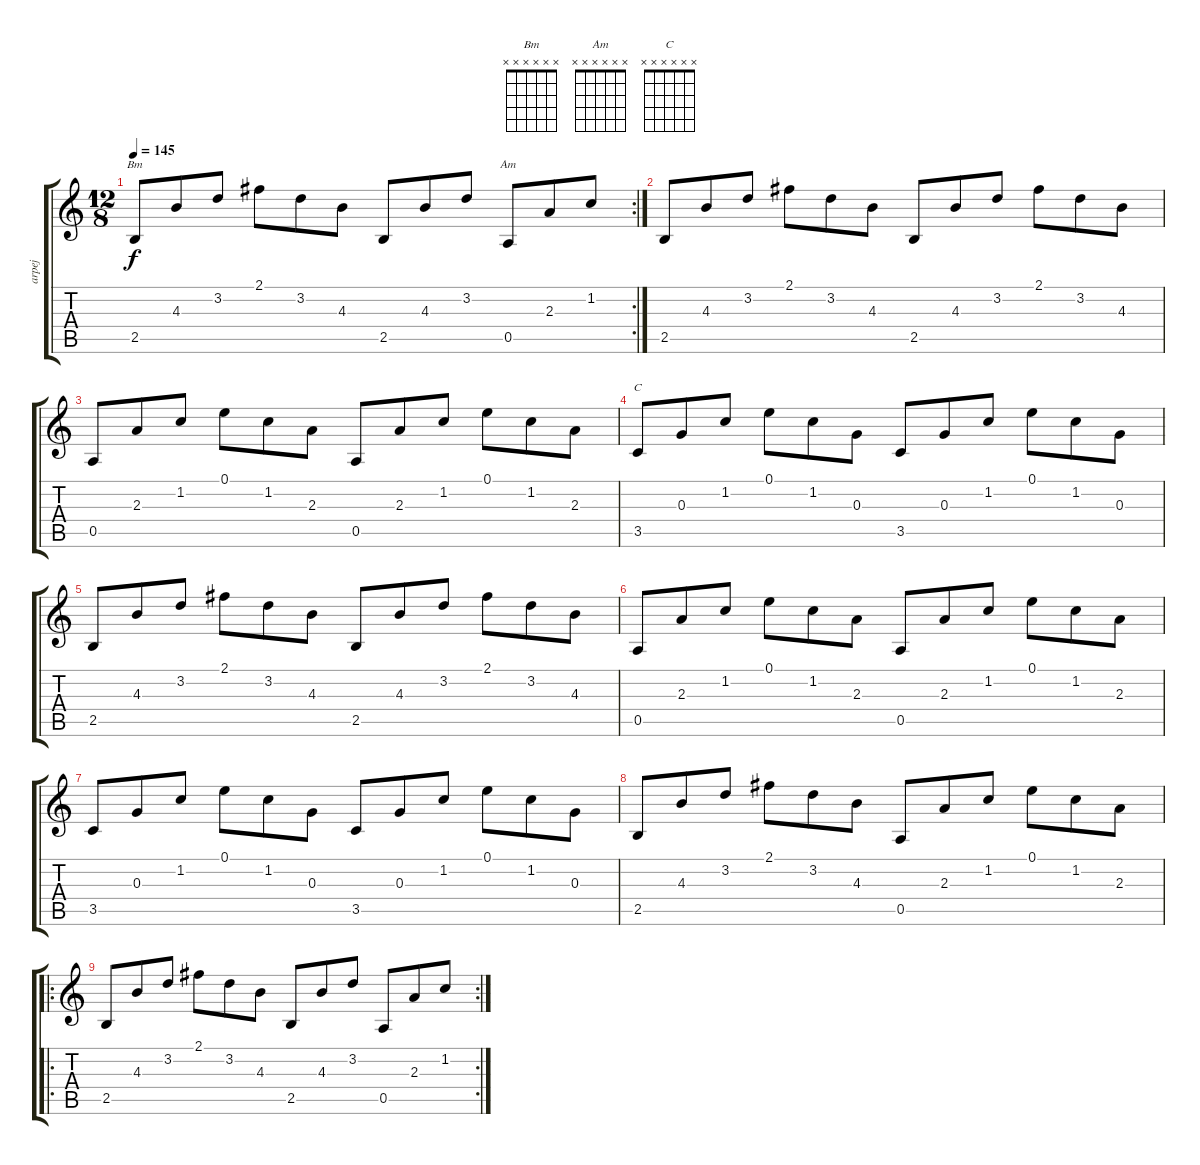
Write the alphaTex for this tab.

\track ("arpej" "arpej") {instrument acousticguitarnylon}
\staff {score tabs}
\tuning (E4 B3 G3 D3 A2 E2) {hide}
\chord ("Bm" x x x x x x) {firstfret 0}
\chord ("Am" x x x x x x) {firstfret 0}
\chord ("C" x x x x x x) {firstfret 0}
\rc 2
\ts (12 8)
\tempo 145
\clef g2
\ks c
2.5.8{ch "Bm" dy f instrument acousticguitarnylon} 4.3.8 3.2.8 2.1.8 3.2.8 4.3.8 2.5.8 4.3.8 3.2.8 0.5.8{ch "Am"} 2.3.8 1.2.8 |
2.5.8 4.3.8 3.2.8 2.1.8 3.2.8 4.3.8 2.5.8 4.3.8 3.2.8 2.1.8 3.2.8 4.3.8 |
0.5.8 2.3.8 1.2.8 0.1.8 1.2.8 2.3.8 0.5.8 2.3.8 1.2.8 0.1.8 1.2.8 2.3.8 |
3.5.8{ch "C"} 0.3.8 1.2.8 0.1.8 1.2.8 0.3.8 3.5.8 0.3.8 1.2.8 0.1.8 1.2.8 0.3.8 |
2.5.8 4.3.8 3.2.8 2.1.8 3.2.8 4.3.8 2.5.8 4.3.8 3.2.8 2.1.8 3.2.8 4.3.8 |
0.5.8 2.3.8 1.2.8 0.1.8 1.2.8 2.3.8 0.5.8 2.3.8 1.2.8 0.1.8 1.2.8 2.3.8 |
3.5.8 0.3.8 1.2.8 0.1.8 1.2.8 0.3.8 3.5.8 0.3.8 1.2.8 0.1.8 1.2.8 0.3.8 |
2.5.8 4.3.8 3.2.8 2.1.8 3.2.8 4.3.8 0.5.8 2.3.8 1.2.8 0.1.8 1.2.8 2.3.8 |
\ro
\rc 2
2.5.8 4.3.8 3.2.8 2.1.8 3.2.8 4.3.8 2.5.8 4.3.8 3.2.8 0.5.8 2.3.8 1.2.8
